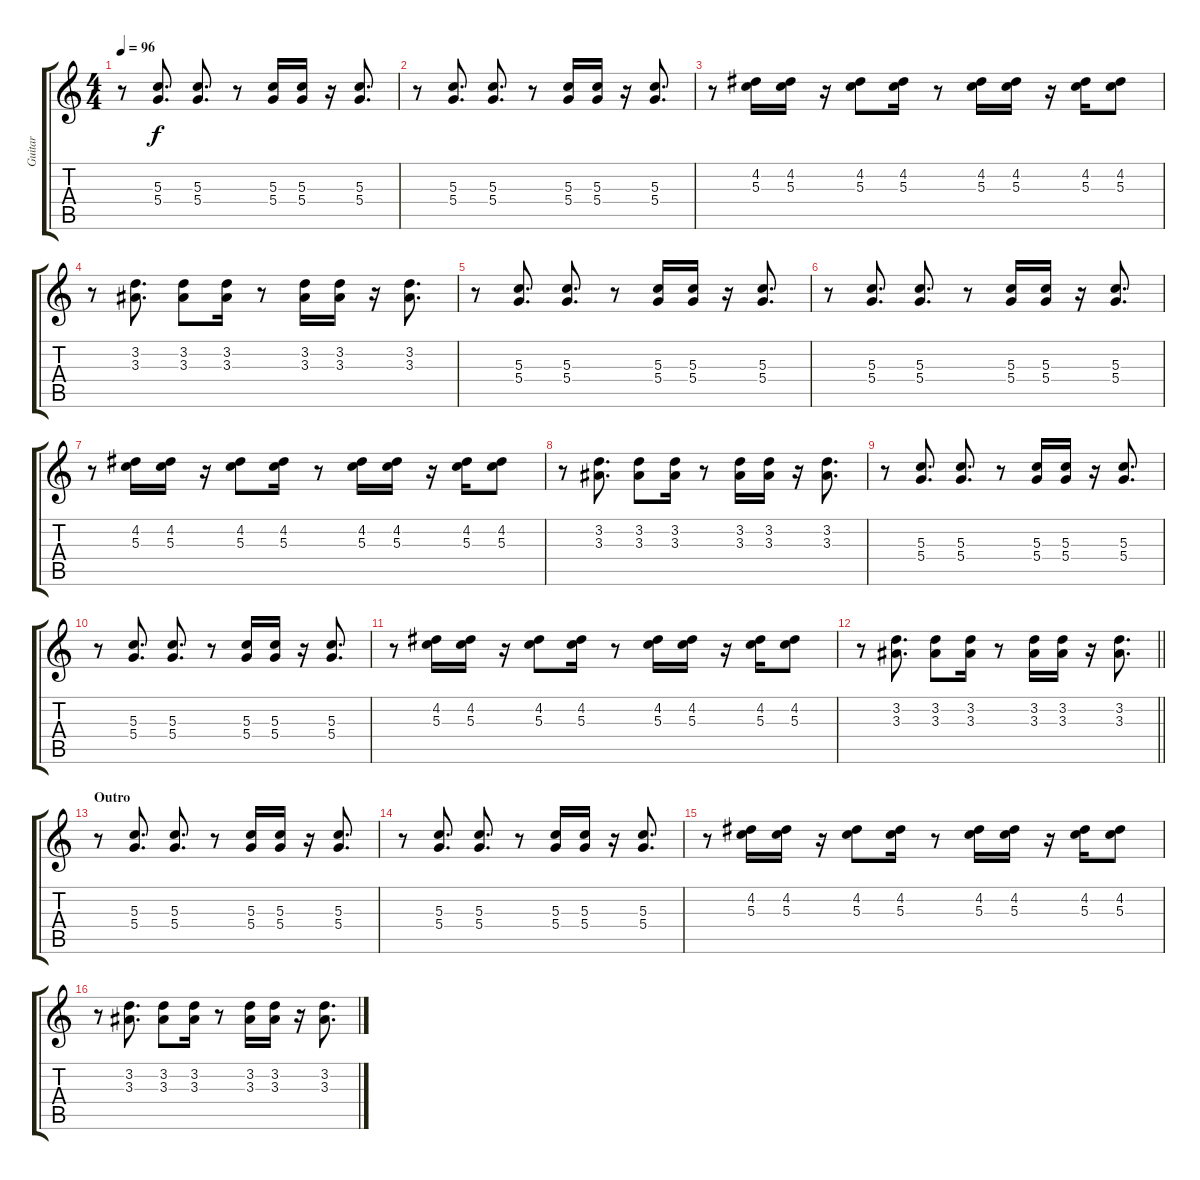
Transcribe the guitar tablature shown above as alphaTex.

\track ("Guitar" "Guitar") {instrument acousticguitarnylon}
\staff {score tabs}
\tuning (E4 B3 G3 D3 A2 E2) {hide}
\ts (4 4)
\tempo 96
\clef g2
\ks c
r.8{dy f} (5.3 5.4).8{d} (5.3 5.4).8{d} r.8 (5.3 5.4).16 (5.3 5.4).16 r.16 (5.3 5.4).8{d} |
r.8 (5.3 5.4).8{d} (5.3 5.4).8{d} r.8 (5.3 5.4).16 (5.3 5.4).16 r.16 (5.3 5.4).8{d} |
r.8 (4.2 5.3).16 (4.2 5.3).16 r.16 (4.2 5.3).8 (4.2 5.3).16 r.8 (4.2 5.3).16 (4.2 5.3).16 r.16 (4.2 5.3).16 (4.2 5.3).8 |
r.8 (3.2 3.3).8{d} (3.2 3.3).8 (3.2 3.3).16 r.8 (3.2 3.3).16 (3.2 3.3).16 r.16 (3.2 3.3).8{d} |
r.8 (5.3 5.4).8{d} (5.3 5.4).8{d} r.8 (5.3 5.4).16 (5.3 5.4).16 r.16 (5.3 5.4).8{d} |
r.8 (5.3 5.4).8{d} (5.3 5.4).8{d} r.8 (5.3 5.4).16 (5.3 5.4).16 r.16 (5.3 5.4).8{d} |
r.8 (4.2 5.3).16 (4.2 5.3).16 r.16 (4.2 5.3).8 (4.2 5.3).16 r.8 (4.2 5.3).16 (4.2 5.3).16 r.16 (4.2 5.3).16 (4.2 5.3).8 |
r.8 (3.2 3.3).8{d} (3.2 3.3).8 (3.2 3.3).16 r.8 (3.2 3.3).16 (3.2 3.3).16 r.16 (3.2 3.3).8{d} |
r.8 (5.3 5.4).8{d} (5.3 5.4).8{d} r.8 (5.3 5.4).16 (5.3 5.4).16 r.16 (5.3 5.4).8{d} |
r.8 (5.3 5.4).8{d} (5.3 5.4).8{d} r.8 (5.3 5.4).16 (5.3 5.4).16 r.16 (5.3 5.4).8{d} |
r.8 (4.2 5.3).16 (4.2 5.3).16 r.16 (4.2 5.3).8 (4.2 5.3).16 r.8 (4.2 5.3).16 (4.2 5.3).16 r.16 (4.2 5.3).16 (4.2 5.3).8 |
\barLineRight lightlight
r.8 (3.2 3.3).8{d} (3.2 3.3).8 (3.2 3.3).16 r.8 (3.2 3.3).16 (3.2 3.3).16 r.16 (3.2 3.3).8{d} |
\section ("" "Outro")
r.8 (5.3 5.4).8{d} (5.3 5.4).8{d} r.8 (5.3 5.4).16 (5.3 5.4).16 r.16 (5.3 5.4).8{d} |
r.8 (5.3 5.4).8{d} (5.3 5.4).8{d} r.8 (5.3 5.4).16 (5.3 5.4).16 r.16 (5.3 5.4).8{d} |
r.8 (4.2 5.3).16 (4.2 5.3).16 r.16 (4.2 5.3).8 (4.2 5.3).16 r.8 (4.2 5.3).16 (4.2 5.3).16 r.16 (4.2 5.3).16 (4.2 5.3).8 |
r.8 (3.2 3.3).8{d} (3.2 3.3).8 (3.2 3.3).16 r.8 (3.2 3.3).16 (3.2 3.3).16 r.16 (3.2 3.3).8{d}
